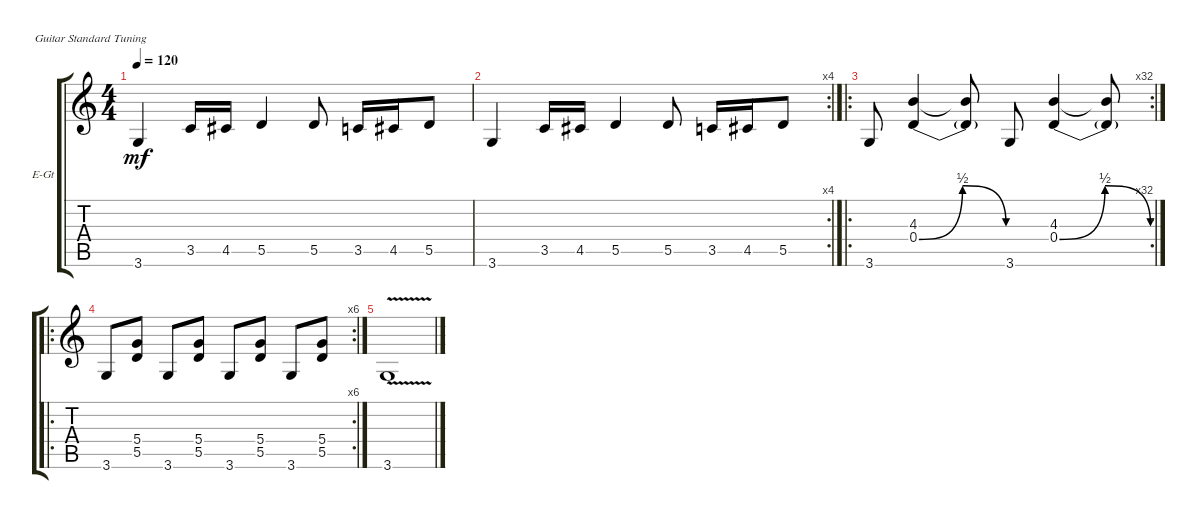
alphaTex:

\defaultSystemsLayout 4
\bracketExtendMode groupsimilarinstruments
\firstSystemTrackNameOrientation horizontal
\otherSystemsTrackNameOrientation horizontal
\track ("Electric Guitar" "E-Gt") {instrument electricguitarclean}
\staff {score tabs}
\tuning (E4 B3 G3 D3 A2 E2)
\ts (4 4)
\tempo 120
\clef g2
\ks c
3.6.4{dy mf} 3.5.16 4.5.16 5.5.4 5.5.8 3.5.16 4.5.16 5.5.8 |
\rc 4
3.6.4 3.5.16 4.5.16 5.5.4 5.5.8 3.5.16 4.5.16 5.5.8 |
\ro
\rc 32
3.6.8 (4.3 0.4{be (bendrelease 0 0 29.4 2 29.4 2 30 0)}).4 (0.4{t} 4.3{t}).8 3.6.8 (4.3 0.4{be (bendrelease 0 0 29.4 2 29.4 2 30 0)}).4 (4.3{t} 0.4{t}).8 |
\ro
\rc 6
3.6.8 (5.4 5.5).8 3.6.8 (5.5 5.4).8 3.6.8 (5.5 5.4).8 3.6.8 (5.5 5.4).8 |
3.6{v}.1
